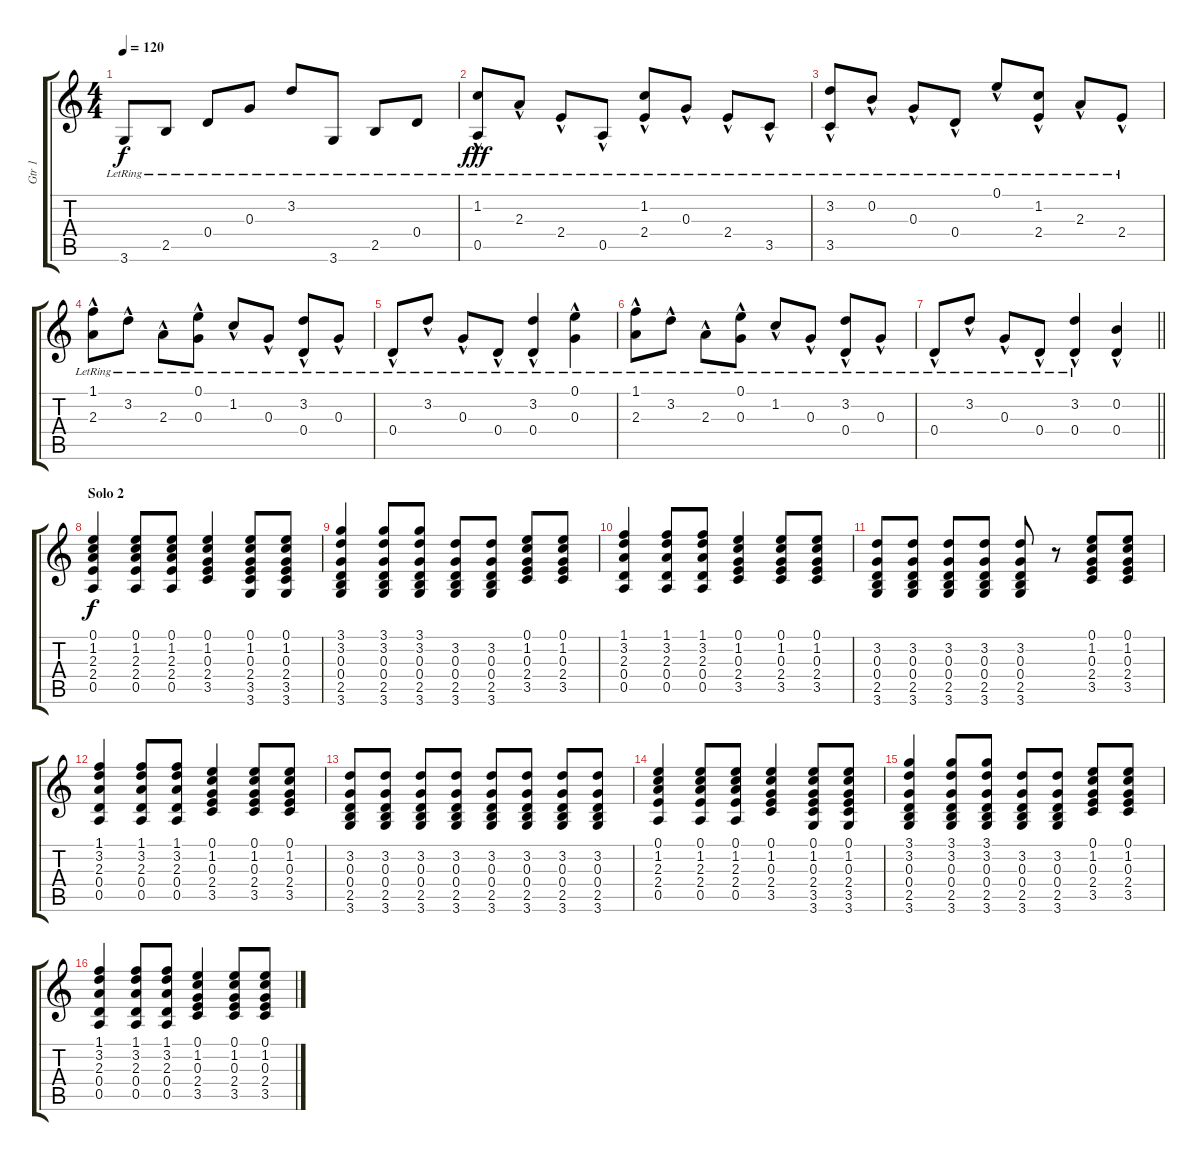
\track ("Gtr 1" "Gtr 1") {instrument electricguitarclean}
\staff {score tabs}
\tuning (E4 B3 G3 D3 A2 E2) {hide}
\ts (4 4)
\tempo 120
\clef g2
\ks c
3.6{lr}.8{dy f} 2.5{lr}.8 0.4{lr}.8 0.3{lr}.8 3.2{lr}.8 3.6{lr}.8 2.5{lr}.8 0.4{lr}.8 |
(1.2{hac lr} 0.5{hac lr}).8{dy fff} 2.3{hac lr}.8 2.4{hac lr}.8 0.5{hac lr}.8 (1.2{hac lr} 2.4{hac lr}).8 0.3{hac lr}.8 2.4{hac lr}.8 3.5{hac lr}.8 |
(3.2{hac lr} 3.5{hac lr}).8 0.2{hac lr}.8 0.3{hac lr}.8 0.4{hac lr}.8 0.1{hac lr}.8 (1.2{hac lr} 2.4{hac lr}).8 2.3{hac lr}.8 2.4{hac lr}.8 |
(1.1{hac lr} 2.3{hac lr}).8 3.2{hac lr}.8 2.3{hac lr}.8 (0.1{hac lr} 0.3{hac lr}).8 1.2{hac lr}.8 0.3{hac lr}.8 (3.2{hac lr} 0.4{hac lr}).8 0.3{hac lr}.8 |
0.4{hac lr}.8 3.2{hac lr}.8 0.3{hac lr}.8 0.4{hac lr}.8 (3.2{hac lr} 0.4{hac lr}).4 (0.1{hac lr} 0.3{hac lr}).4 |
(1.1{hac lr} 2.3{hac lr}).8 3.2{hac lr}.8 2.3{hac lr}.8 (0.1{hac lr} 0.3{hac lr}).8 1.2{hac lr}.8 0.3{hac lr}.8 (3.2{hac lr} 0.4{hac lr}).8 0.3{hac lr}.8 |
\barLineRight lightlight
0.4{hac lr}.8 3.2{hac lr}.8 0.3{hac lr}.8 0.4{hac lr}.8 (3.2{hac lr} 0.4{hac lr}).4 (0.2{hac} 0.4{hac}).4 |
\section ("" "Solo 2")
(0.1 1.2 2.3 2.4 0.5).4{dy f} (0.1 1.2 2.3 2.4 0.5).8 (0.1 1.2 2.3 2.4 0.5).8 (0.1 1.2 0.3 2.4 3.5).4 (0.1 1.2 0.3 2.4 3.5 3.6).8 (0.1 1.2 0.3 2.4 3.5 3.6).8 |
(3.1 3.2 0.3 0.4 2.5 3.6).4 (3.1 3.2 0.3 0.4 2.5 3.6).8 (3.1 3.2 0.3 0.4 2.5 3.6).8 (3.2 0.3 0.4 2.5 3.6).8 (3.2 0.3 0.4 2.5 3.6).8 (0.1 1.2 0.3 2.4 3.5).8 (0.1 1.2 0.3 2.4 3.5).8 |
(1.1 3.2 2.3 0.4 0.5).4 (1.1 3.2 2.3 0.4 0.5).8 (1.1 3.2 2.3 0.4 0.5).8 (0.1 1.2 0.3 2.4 3.5).4 (0.1 1.2 0.3 2.4 3.5).8 (0.1 1.2 0.3 2.4 3.5).8 |
(3.2 0.3 0.4 2.5 3.6).8 (3.2 0.3 0.4 2.5 3.6).8 (3.2 0.3 0.4 2.5 3.6).8 (3.2 0.3 0.4 2.5 3.6).8 (3.2 0.3 0.4 2.5 3.6).8 r.8 (0.1 1.2 0.3 2.4 3.5).8 (0.1 1.2 0.3 2.4 3.5).8 |
(1.1 3.2 2.3 0.4 0.5).4 (1.1 3.2 2.3 0.4 0.5).8 (1.1 3.2 2.3 0.4 0.5).8 (0.1 1.2 0.3 2.4 3.5).4 (0.1 1.2 0.3 2.4 3.5).8 (0.1 1.2 0.3 2.4 3.5).8 |
(3.2 0.3 0.4 2.5 3.6).8 (3.2 0.3 0.4 2.5 3.6).8 (3.2 0.3 0.4 2.5 3.6).8 (3.2 0.3 0.4 2.5 3.6).8 (3.2 0.3 0.4 2.5 3.6).8 (3.2 0.3 0.4 2.5 3.6).8 (3.2 0.3 0.4 2.5 3.6).8 (3.2 0.3 0.4 2.5 3.6).8 |
(0.1 1.2 2.3 2.4 0.5).4 (0.1 1.2 2.3 2.4 0.5).8 (0.1 1.2 2.3 2.4 0.5).8 (0.1 1.2 0.3 2.4 3.5).4 (0.1 1.2 0.3 2.4 3.5 3.6).8 (0.1 1.2 0.3 2.4 3.5 3.6).8 |
(3.1 3.2 0.3 0.4 2.5 3.6).4 (3.1 3.2 0.3 0.4 2.5 3.6).8 (3.1 3.2 0.3 0.4 2.5 3.6).8 (3.2 0.3 0.4 2.5 3.6).8 (3.2 0.3 0.4 2.5 3.6).8 (0.1 1.2 0.3 2.4 3.5).8 (0.1 1.2 0.3 2.4 3.5).8 |
(1.1 3.2 2.3 0.4 0.5).4 (1.1 3.2 2.3 0.4 0.5).8 (1.1 3.2 2.3 0.4 0.5).8 (0.1 1.2 0.3 2.4 3.5).4 (0.1 1.2 0.3 2.4 3.5).8 (0.1 1.2 0.3 2.4 3.5).8
